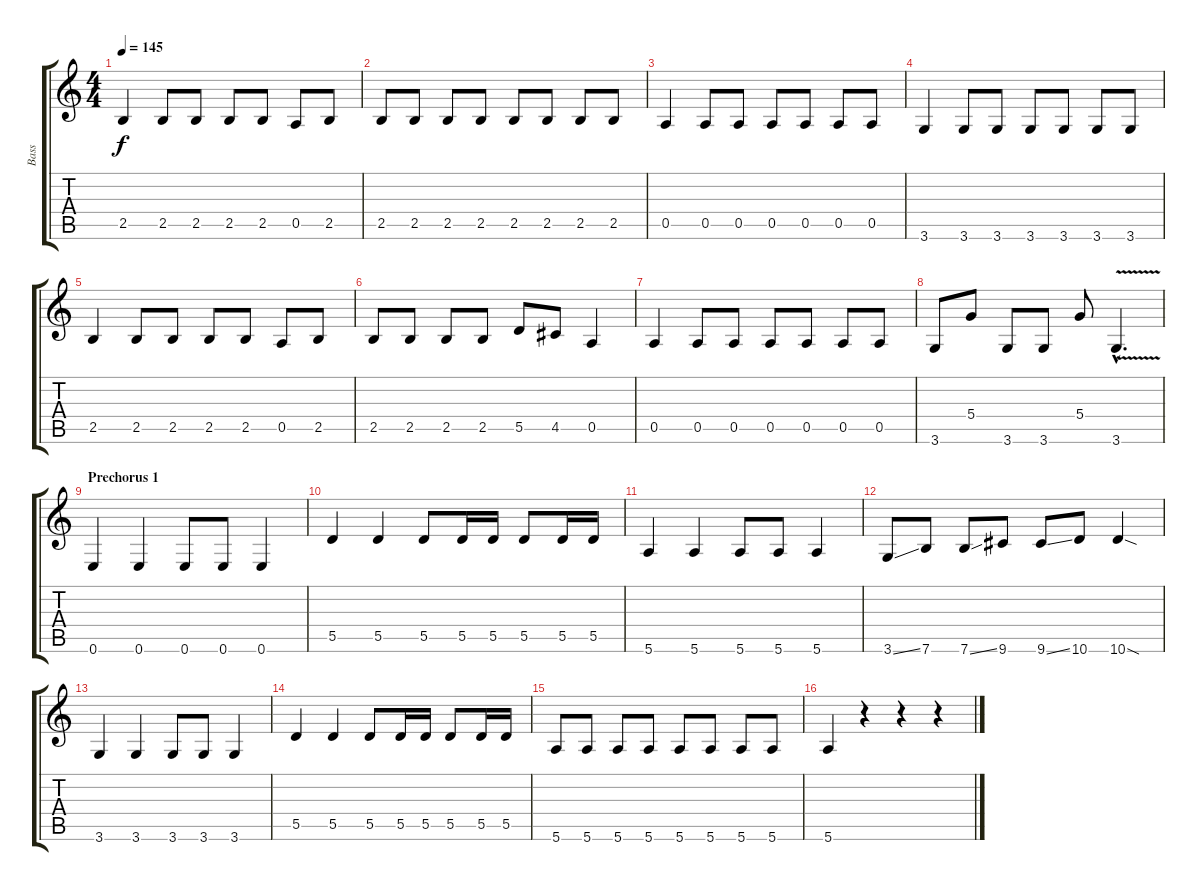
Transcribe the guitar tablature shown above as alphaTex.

\track ("Bass" "Bass") {instrument electricbassfinger}
\staff {score tabs}
\tuning (E4 B3 G3 D3 A2 E2) {hide}
\ts (4 4)
\tempo 145
\clef g2
\ks c
2.5.4{dy f} 2.5.8 2.5.8 2.5.8 2.5.8 0.5.8 2.5.8 |
2.5.8 2.5.8 2.5.8 2.5.8 2.5.8 2.5.8 2.5.8 2.5.8 |
0.5.4 0.5.8 0.5.8 0.5.8 0.5.8 0.5.8 0.5.8 |
3.6.4 3.6.8 3.6.8 3.6.8 3.6.8 3.6.8 3.6.8 |
2.5.4 2.5.8 2.5.8 2.5.8 2.5.8 0.5.8 2.5.8 |
2.5.8 2.5.8 2.5.8 2.5.8 5.5.8 4.5.8 0.5.4 |
0.5.4 0.5.8 0.5.8 0.5.8 0.5.8 0.5.8 0.5.8 |
3.6.8 5.4.8 3.6.8 3.6.8 5.4.8 3.6{v hac}.4{d} |
\section ("" "Prechorus 1")
0.6.4 0.6.4 0.6.8 0.6.8 0.6.4 |
5.5.4 5.5.4 5.5.8 5.5.16 5.5.16 5.5.8 5.5.16 5.5.16 |
5.6.4 5.6.4 5.6.8 5.6.8 5.6.4 |
3.6{ss}.8 7.6.8 7.6{ss}.8 9.6.8 9.6{ss}.8 10.6.8 10.6{sod}.4 |
3.6.4 3.6.4 3.6.8 3.6.8 3.6.4 |
5.5.4 5.5.4 5.5.8 5.5.16 5.5.16 5.5.8 5.5.16 5.5.16 |
5.6.8 5.6.8 5.6.8 5.6.8 5.6.8 5.6.8 5.6.8 5.6.8 |
5.6.4 r.4 r.4 r.4
